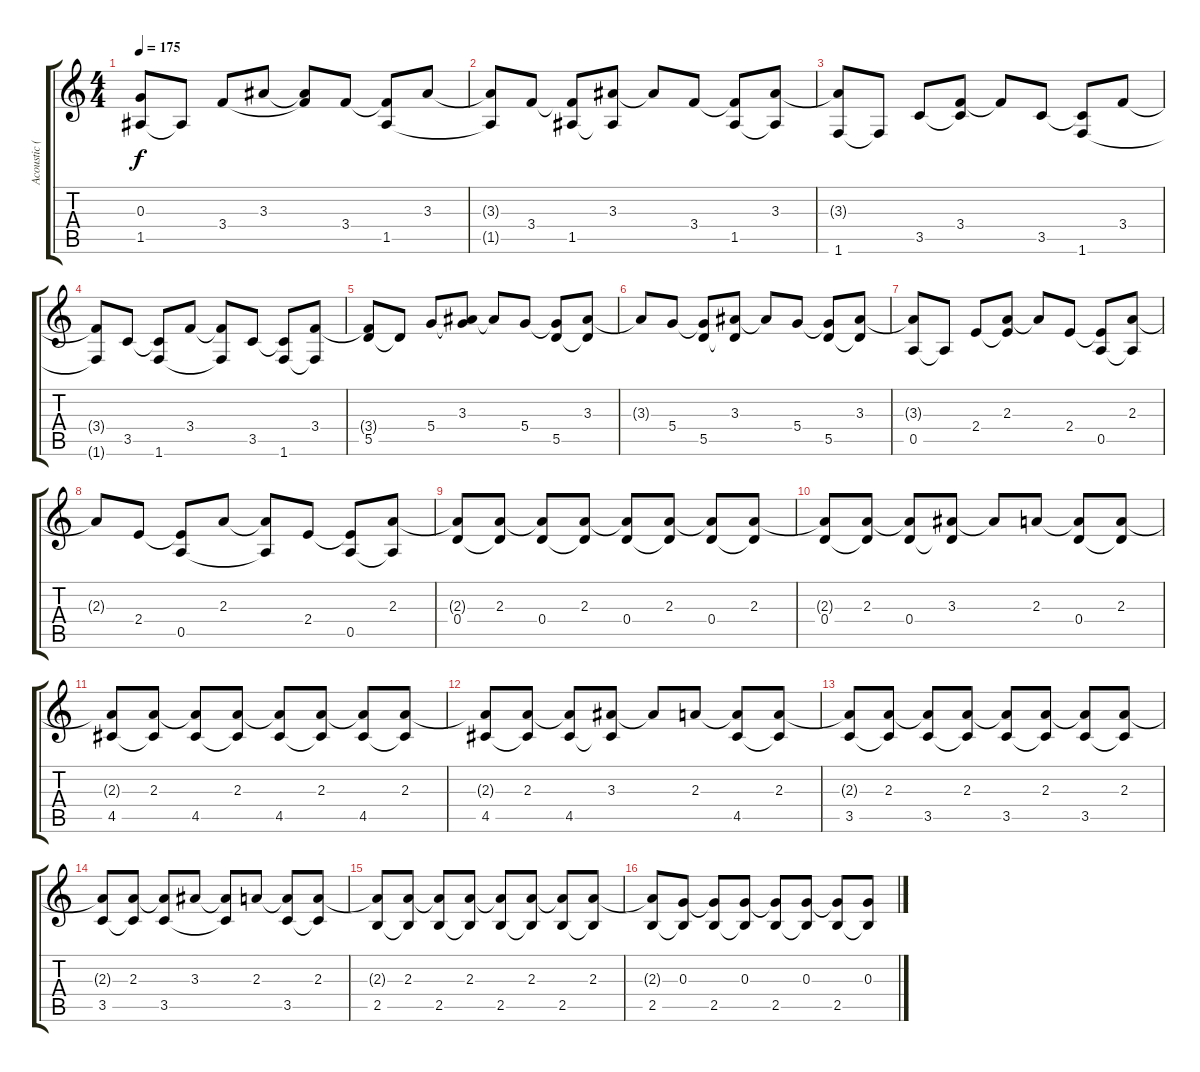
\track ("Acoustic (Steel)" "Acoustic (") {instrument acousticguitarsteel}
\staff {score tabs}
\tuning (E4 B3 G3 D3 A2 E2) {hide}
\ts (4 4)
\tempo 175
\clef g2
\ks c
(0.3{t} 1.5).8{dy f} 1.5{t}.8 3.4.8 3.3.8 (3.3{t} 3.4{t}).8 3.4.8 (3.4{t} 1.5).8 3.3.8 |
(3.3{t} 1.5{t}).8 3.4.8 (3.4{t} 1.5).8 (3.3 1.5{t}).8 3.3{t}.8 3.4.8 (3.4{t} 1.5).8 (3.3 1.5{t}).8 |
(3.3{t} 1.6).8 1.6{t}.8 3.5.8 (3.4 3.5{t}).8 3.4{t}.8 3.5.8 (3.5{t} 1.6).8 3.4.8 |
(3.4{t} 1.6{t}).8 3.5.8 (3.5{t} 1.6).8 3.4.8 (3.4{t} 1.6{t}).8 3.5.8 (3.5{t} 1.6).8 (3.4 1.6{t}).8 |
(3.4{t} 5.5).8 5.5{t}.8 5.4.8 (3.3 5.4{t}).8 3.3{t}.8 5.4.8 (5.4{t} 5.5).8 (3.3 5.5{t}).8 |
3.3{t}.8 5.4.8 (5.4{t} 5.5).8 (3.3 5.5{t}).8 3.3{t}.8 5.4.8 (5.4{t} 5.5).8 (3.3 5.5{t}).8 |
(3.3{t} 0.5).8 0.5{t}.8 2.4.8 (2.3 2.4{t}).8 2.3{t}.8 2.4.8 (2.4{t} 0.5).8 (2.3 0.5{t}).8 |
2.3{t}.8 2.4.8 (2.4{t} 0.5).8 2.3.8 (2.3{t} 0.5{t}).8 2.4.8 (2.4{t} 0.5).8 (2.3 0.5{t}).8 |
(2.3{t} 0.4).8 (2.3 0.4{t}).8 (2.3{t} 0.4).8 (2.3 0.4{t}).8 (2.3{t} 0.4).8 (2.3 0.4{t}).8 (2.3{t} 0.4).8 (2.3 0.4{t}).8 |
(2.3{t} 0.4).8 (2.3 0.4{t}).8 (2.3{t} 0.4).8 (3.3 0.4{t}).8 3.3{t}.8 2.3.8 (2.3{t} 0.4).8 (2.3 0.4{t}).8 |
(2.3{t} 4.5).8 (2.3 4.5{t}).8 (2.3{t} 4.5).8 (2.3 4.5{t}).8 (2.3{t} 4.5).8 (2.3 4.5{t}).8 (2.3{t} 4.5).8 (2.3 4.5{t}).8 |
(2.3{t} 4.5).8 (2.3 4.5{t}).8 (2.3{t} 4.5).8 (3.3 4.5{t}).8 3.3{t}.8 2.3.8 (2.3{t} 4.5).8 (2.3 4.5{t}).8 |
(2.3{t} 3.5).8 (2.3 3.5{t}).8 (2.3{t} 3.5).8 (2.3 3.5{t}).8 (2.3{t} 3.5).8 (2.3 3.5{t}).8 (2.3{t} 3.5).8 (2.3 3.5{t}).8 |
(2.3{t} 3.5).8 (2.3 3.5{t}).8 (2.3{t} 3.5).8 3.3.8 (3.3{t} 3.5{t}).8 2.3.8 (2.3{t} 3.5).8 (2.3 3.5{t}).8 |
(2.3{t} 2.5).8 (2.3 2.5{t}).8 (2.3{t} 2.5).8 (2.3 2.5{t}).8 (2.3{t} 2.5).8 (2.3 2.5{t}).8 (2.3{t} 2.5).8 (2.3 2.5{t}).8 |
(2.3{t} 2.5).8 (0.3 2.5{t}).8 (0.3{t} 2.5).8 (0.3 2.5{t}).8 (0.3{t} 2.5).8 (0.3 2.5{t}).8 (0.3{t} 2.5).8 (0.3 2.5{t}).8
